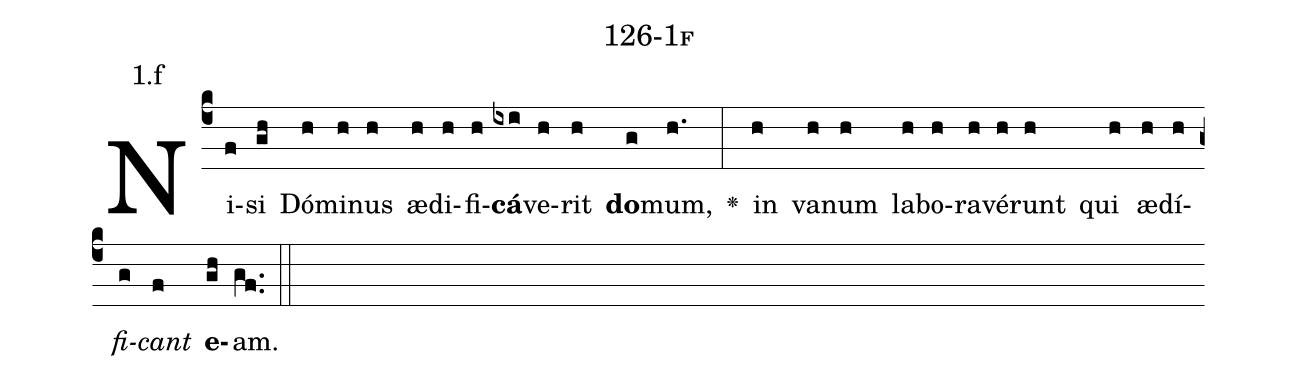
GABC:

name: 126-1f;
annotation: 1.f;
%%
(c4)Ni(f)si(gh) Dó(h)mi(h)nus(h) æ(h)di(h)fi(h)<b>cá</b>(ixi)ve(h)rit(h) <b>do</b>(g)mum,(h.) <v>\greheightstar</v>(:) in(h) va(h)num(h) la(h)bo(h)ra(h)vé(h)runt(h) qui(h) æ(h)dí(h)<i>fi</i>(g)<i>cant</i>(f) <b>e</b>(gh)am.(gf..) (::)


%E(h) u(h) o(g) u(f) a(gh) e.(gf..) (::)
